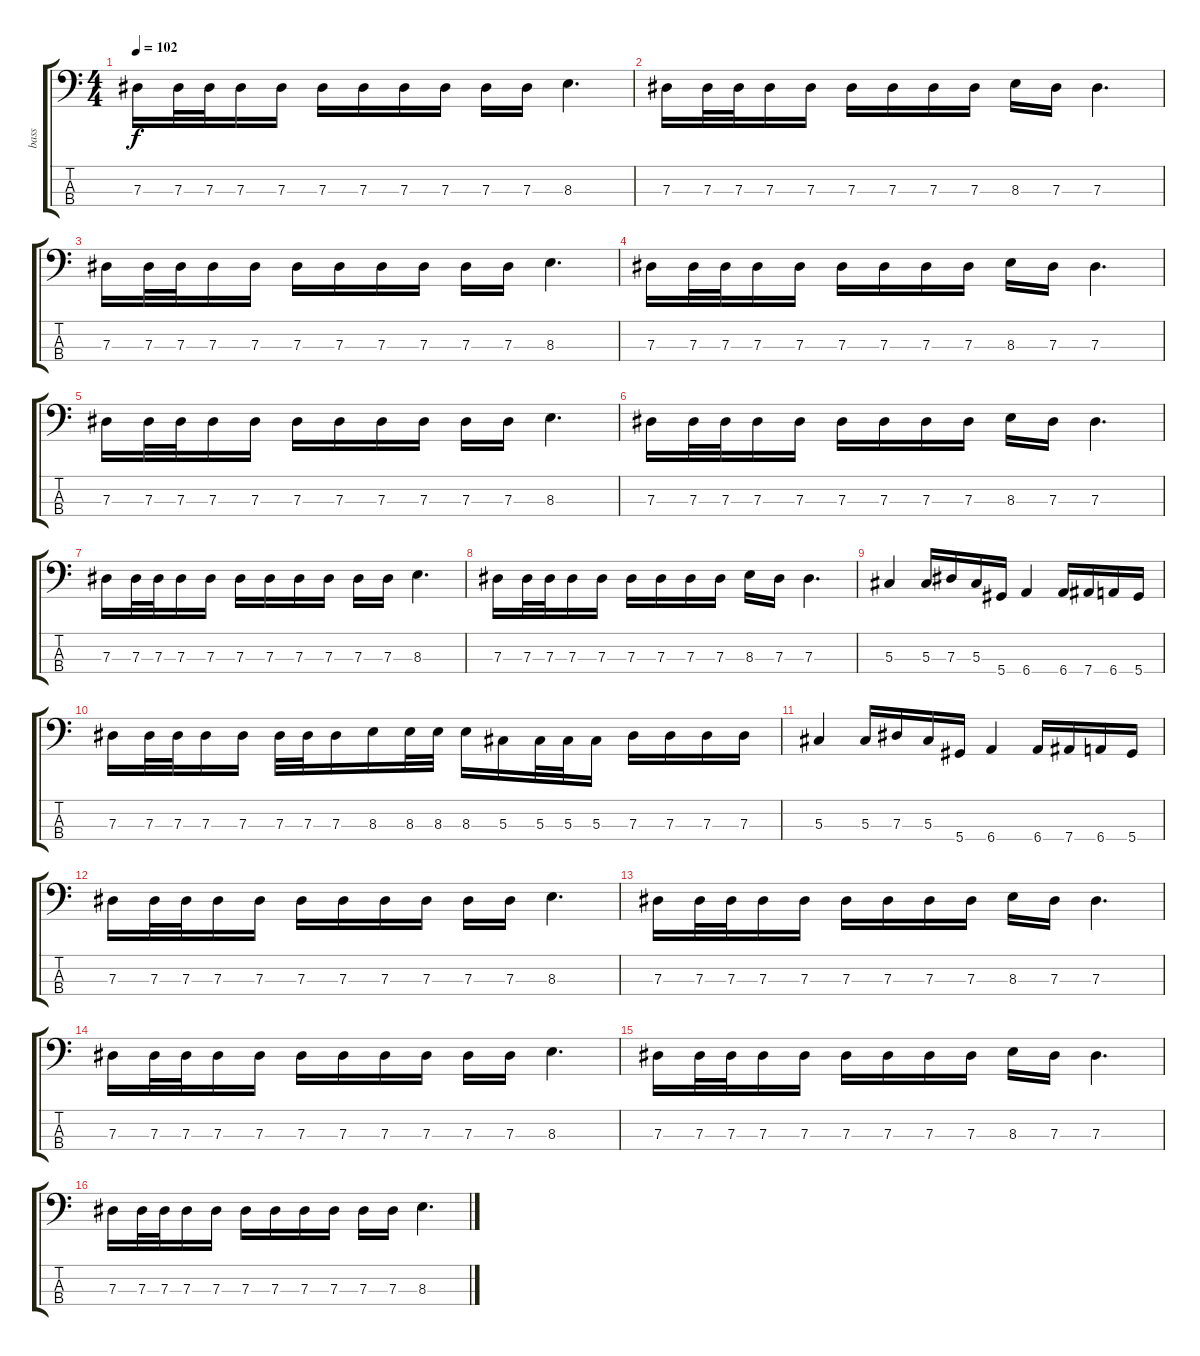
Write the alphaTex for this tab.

\track ("bass" "bass") {solo instrument electricbasspick}
\staff {score tabs}
\tuning (Gb2 Db2 Ab1 Eb1) {hide}
\ts (4 4)
\tempo 102
\clef f4
\ks c
7.3.16{dy f} 7.3.32 7.3.32 7.3.16 7.3.16 7.3.16 7.3.16 7.3.16 7.3.16 7.3.16 7.3.16 8.3.4{d} |
7.3.16 7.3.32 7.3.32 7.3.16 7.3.16 7.3.16 7.3.16 7.3.16 7.3.16 8.3.16 7.3.16 7.3.4{d} |
7.3.16 7.3.32 7.3.32 7.3.16 7.3.16 7.3.16 7.3.16 7.3.16 7.3.16 7.3.16 7.3.16 8.3.4{d} |
7.3.16 7.3.32 7.3.32 7.3.16 7.3.16 7.3.16 7.3.16 7.3.16 7.3.16 8.3.16 7.3.16 7.3.4{d} |
7.3.16 7.3.32 7.3.32 7.3.16 7.3.16 7.3.16 7.3.16 7.3.16 7.3.16 7.3.16 7.3.16 8.3.4{d} |
7.3.16 7.3.32 7.3.32 7.3.16 7.3.16 7.3.16 7.3.16 7.3.16 7.3.16 8.3.16 7.3.16 7.3.4{d} |
7.3.16 7.3.32 7.3.32 7.3.16 7.3.16 7.3.16 7.3.16 7.3.16 7.3.16 7.3.16 7.3.16 8.3.4{d} |
7.3.16 7.3.32 7.3.32 7.3.16 7.3.16 7.3.16 7.3.16 7.3.16 7.3.16 8.3.16 7.3.16 7.3.4{d} |
5.3.4 5.3.16 7.3.16 5.3.16 5.4.16 6.4.4 6.4.16 7.4.16 6.4.16 5.4.16 |
7.3.16 7.3.32 7.3.32 7.3.16 7.3.16 7.3.32 7.3.32 7.3.16 8.3.16 8.3.32 8.3.32 8.3.16 5.3.16 5.3.32 5.3.32 5.3.16 7.3.16 7.3.16 7.3.16 7.3.16 |
5.3.4 5.3.16 7.3.16 5.3.16 5.4.16 6.4.4 6.4.16 7.4.16 6.4.16 5.4.16 |
7.3.16 7.3.32 7.3.32 7.3.16 7.3.16 7.3.16 7.3.16 7.3.16 7.3.16 7.3.16 7.3.16 8.3.4{d} |
7.3.16 7.3.32 7.3.32 7.3.16 7.3.16 7.3.16 7.3.16 7.3.16 7.3.16 8.3.16 7.3.16 7.3.4{d} |
7.3.16 7.3.32 7.3.32 7.3.16 7.3.16 7.3.16 7.3.16 7.3.16 7.3.16 7.3.16 7.3.16 8.3.4{d} |
7.3.16 7.3.32 7.3.32 7.3.16 7.3.16 7.3.16 7.3.16 7.3.16 7.3.16 8.3.16 7.3.16 7.3.4{d} |
7.3.16 7.3.32 7.3.32 7.3.16 7.3.16 7.3.16 7.3.16 7.3.16 7.3.16 7.3.16 7.3.16 8.3.4{d}
